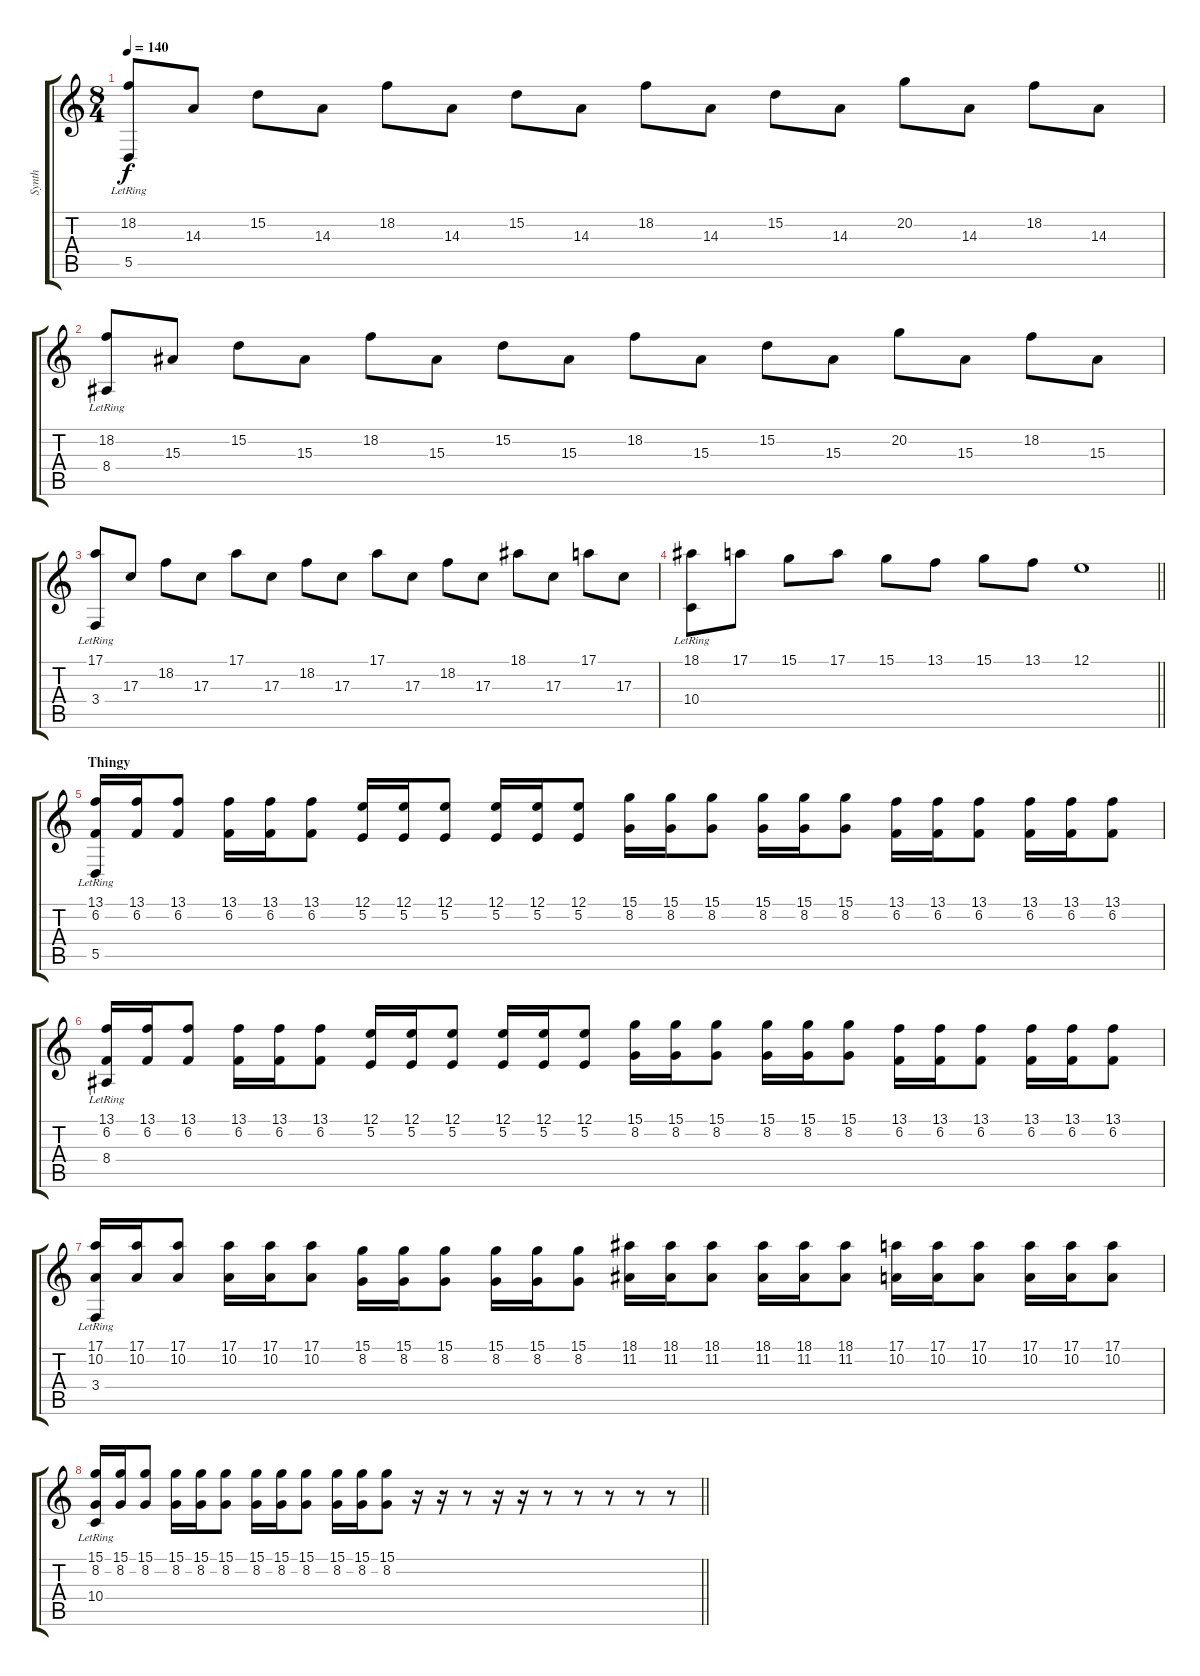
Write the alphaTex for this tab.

\track ("Synth" "Synth") {instrument lead2sawtooth}
\staff {score tabs}
\tuning (E4 B3 G3 D3 A2 D2) {hide}
\ts (8 4)
\tempo 140
\clef g2
\ks c
(18.2 5.5{lr}).8{dy f} 14.3.8 15.2.8 14.3.8 18.2.8 14.3.8 15.2.8 14.3.8 18.2.8 14.3.8 15.2.8 14.3.8 20.2.8 14.3.8 18.2.8 14.3.8 |
(18.2 8.4{lr}).8 15.3.8 15.2.8 15.3.8 18.2.8 15.3.8 15.2.8 15.3.8 18.2.8 15.3.8 15.2.8 15.3.8 20.2.8 15.3.8 18.2.8 15.3.8 |
(17.1 3.4{lr}).8 17.3.8 18.2.8 17.3.8 17.1.8 17.3.8 18.2.8 17.3.8 17.1.8 17.3.8 18.2.8 17.3.8 18.1.8 17.3.8 17.1.8 17.3.8 |
\barLineRight lightlight
(18.1 10.4{lr}).8 17.1.8 15.1.8 17.1.8 15.1.8 13.1.8 15.1.8 13.1.8 12.1.1 |
\section ("" "Thingy")
(13.1 6.2 5.5{lr}).16 (13.1 6.2).16 (13.1 6.2).8 (13.1 6.2).16 (13.1 6.2).16 (13.1 6.2).8 (12.1 5.2).16 (12.1 5.2).16 (12.1 5.2).8 (12.1 5.2).16 (12.1 5.2).16 (12.1 5.2).8 (15.1 8.2).16 (15.1 8.2).16 (15.1 8.2).8 (15.1 8.2).16 (15.1 8.2).16 (15.1 8.2).8 (13.1 6.2).16 (13.1 6.2).16 (13.1 6.2).8 (13.1 6.2).16 (13.1 6.2).16 (13.1 6.2).8 |
(13.1 6.2 8.4{lr}).16 (13.1 6.2).16 (13.1 6.2).8 (13.1 6.2).16 (13.1 6.2).16 (13.1 6.2).8 (12.1 5.2).16 (12.1 5.2).16 (12.1 5.2).8 (12.1 5.2).16 (12.1 5.2).16 (12.1 5.2).8 (15.1 8.2).16 (15.1 8.2).16 (15.1 8.2).8 (15.1 8.2).16 (15.1 8.2).16 (15.1 8.2).8 (13.1 6.2).16 (13.1 6.2).16 (13.1 6.2).8 (13.1 6.2).16 (13.1 6.2).16 (13.1 6.2).8 |
(17.1 10.2 3.4{lr}).16 (17.1 10.2).16 (17.1 10.2).8 (17.1 10.2).16 (17.1 10.2).16 (17.1 10.2).8 (15.1 8.2).16 (15.1 8.2).16 (15.1 8.2).8 (15.1 8.2).16 (15.1 8.2).16 (15.1 8.2).8 (18.1 11.2).16 (18.1 11.2).16 (18.1 11.2).8 (18.1 11.2).16 (18.1 11.2).16 (18.1 11.2).8 (17.1 10.2).16 (17.1 10.2).16 (17.1 10.2).8 (17.1 10.2).16 (17.1 10.2).16 (17.1 10.2).8 |
\barLineRight lightlight
(15.1 8.2 10.4{lr}).16 (15.1 8.2).16 (15.1 8.2).8 (15.1 8.2).16 (15.1 8.2).16 (15.1 8.2).8 (15.1 8.2).16 (15.1 8.2).16 (15.1 8.2).8 (15.1 8.2).16 (15.1 8.2).16 (15.1 8.2).8 r.16 r.16 r.8 r.16 r.16 r.8 r.8 r.8 r.8 r.8
